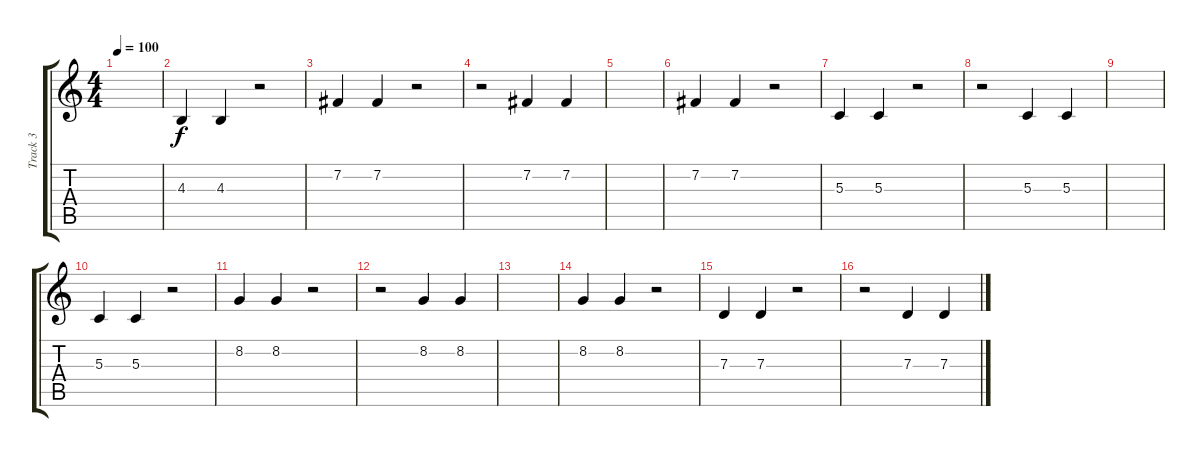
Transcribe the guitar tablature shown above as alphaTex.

\track ("Track 3" "Track 3") {instrument pizzicatostrings}
\staff {score tabs}
\tuning (E4 B3 G3 D3 A2 D2) {hide}
\ts (4 4)
\tempo 100
\clef g2
\ks c
|
4.3.4 4.3.4 r.2 |
7.2.4 7.2.4 r.2 |
r.2 7.2.4 7.2.4 |
|
7.2.4 7.2.4 r.2 |
5.3.4 5.3.4 r.2 |
r.2 5.3.4 5.3.4 |
|
5.3.4 5.3.4 r.2 |
8.2.4 8.2.4 r.2 |
r.2 8.2.4 8.2.4 |
|
8.2.4 8.2.4 r.2 |
7.3.4 7.3.4 r.2 |
r.2 7.3.4 7.3.4
